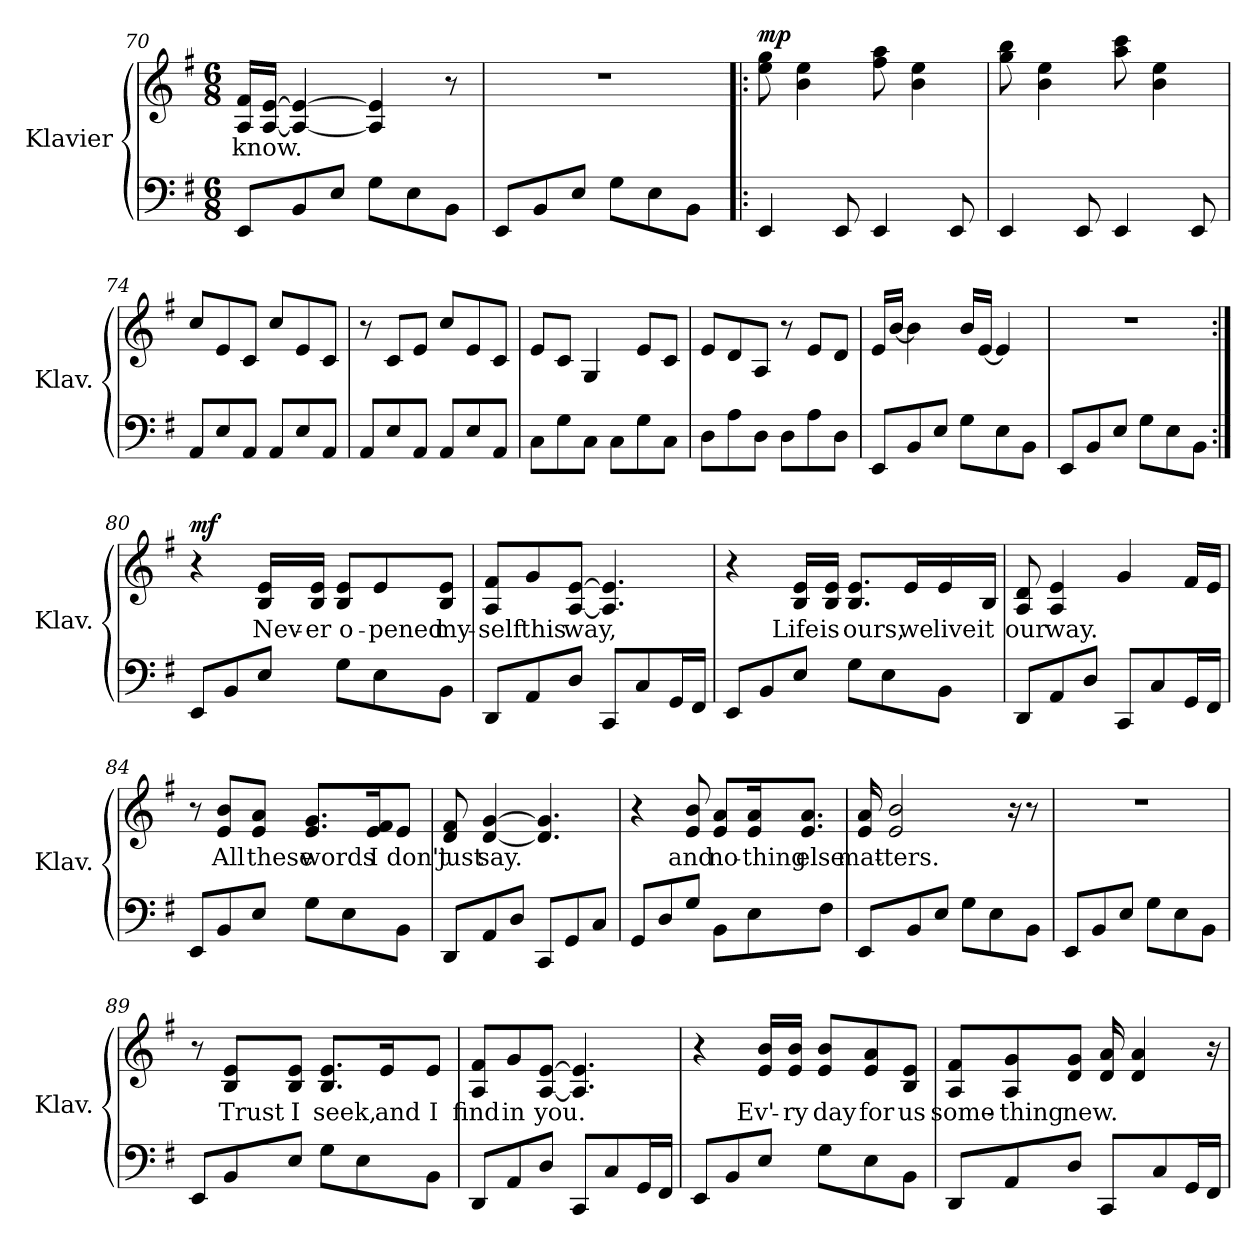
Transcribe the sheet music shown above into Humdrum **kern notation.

**kern	**kern	**text	**dynam
*part1	*part1	*part1	*part1
*staff2	*staff1	*staff1	*staff1/2
*I"Klavier	*	*	*
*I'Klav.	*	*	*
*clefF4	*clefG2	*	*
*k[f#]	*k[f#]	*	*
*M6/8	*M6/8	*	*
=70	=70	=70	=70
8EE/L	16A/ 16f#/LL	know.	.
.	[16A/ [16e/JJ	.	.
8BB/	4A/_ 4e/_	.	.
8E/J	.	.	.
8G\L	4A/] 4e/]	.	.
8E\	.	.	.
8BB\J	8r	.	.
=71	=71	=71	=71
8EE/L	2.r	.	.
8BB/	.	.	.
8E/J	.	.	.
8G\L	.	.	.
8E\	.	.	.
8BB\J	.	.	.
=72!|:	=72!|:	=72!|:	=72!|:
!	!	!	!LO:DY:b=2
4EE/	8ee\ 8gg\	.	mp
.	4b\ 4ee\	.	.
8EE/	.	.	.
4EE/	8ff#\ 8aa\	.	.
.	4b\ 4ee\	.	.
8EE/	.	.	.
=73	=73	=73	=73
4EE/	8gg\ 8bb\	.	.
.	4b\ 4ee\	.	.
8EE/	.	.	.
4EE/	8aa\ 8ccc\	.	.
.	4b\ 4ee\	.	.
8EE/	.	.	.
=74	=74	=74	=74
8AA/L	8cc/L	.	.
8E/	8e/	.	.
8AA/J	8c/J	.	.
8AA/L	8cc/L	.	.
8E/	8e/	.	.
8AA/J	8c/J	.	.
=75	=75	=75	=75
8AA/L	8r	.	.
8E/	8c/L	.	.
8AA/J	8e/J	.	.
8AA/L	8cc/L	.	.
8E/	8e/	.	.
8AA/J	8c/J	.	.
=76	=76	=76	=76
8C\L	8e/L	.	.
8G\	8c/J	.	.
8C\J	4G/	.	.
8C\L	.	.	.
8G\	8e/L	.	.
8C\J	8c/J	.	.
=77	=77	=77	=77
8D\L	8e/L	.	.
8A\	8d/	.	.
8D\J	8A/J	.	.
8D\L	8r	.	.
8A\	8e/L	.	.
8D\J	8d/J	.	.
=78	=78	=78	=78
8EE/L	16e/LL	.	.
.	[16b/JJ	.	.
8BB/	4b\]	.	.
8E/J	.	.	.
8G\L	16b/LL	.	.
.	[16e/JJ	.	.
8E\	4e/]	.	.
8BB\J	.	.	.
=79	=79	=79	=79
8EE/L	2.r	.	.
8BB/	.	.	.
8E/J	.	.	.
8G\L	.	.	.
8E\	.	.	.
8BB\J	.	.	.
=80:|!	=80:|!	=80:|!	=80:|!
!	!	!	!LO:DY:b=2
8EE/L	4r	.	mf
8BB/	.	.	.
8E/J	16B/ 16e/LL	Nev-	.
.	16B/ 16e/JJ	-er	.
8G\L	8B/ 8e/L	o-	.
8E\	8e/	-pened	.
8BB\J	8B/ 8e/J	my-	.
=81	=81	=81	=81
8DD/L	8A/ 8f#/L	-self	.
8AA/	8g/	this	.
8D/J	[8A/ [8e/J	way,	.
8CC/L	4.A/] 4.e/]	.	.
8C/	.	.	.
16GG/L	.	.	.
16FF#/JJ	.	.	.
=82	=82	=82	=82
8EE/L	4r	.	.
8BB/	.	.	.
8E/J	16B/ 16e/LL	Life	.
.	16B/ 16e/JJ	is	.
8G\L	8.B/ 8.e/L	ours,	.
8E\	.	.	.
.	16e/L	we	.
8BB\J	16e/	live	.
.	16B/JJ	it	.
=83	=83	=83	=83
8DD/L	8A/ 8d/	our	.
8AA/	4A/ 4e/	way.	.
8D/J	.	.	.
8CC/L	4g/	.	.
8C/	.	.	.
16GG/L	16f#/LL	.	.
16FF#/JJ	16e/JJ	.	.
=84	=84	=84	=84
8EE/L	8r	.	.
8BB/	8e/ 8b/L	All	.
8E/J	8e/ 8a/J	these	.
8G\L	8.e/ 8.g/L	words	.
8E\	.	.	.
.	16e/ 16f#/K	I	.
8BB\J	8e/J	don't	.
=85	=85	=85	=85
8DD/L	8d/ 8f#/	just	.
8AA/	[4d/ [4g/	say.	.
8D/J	.	.	.
8CC/L	4.d/] 4.g/]	.	.
8GG/	.	.	.
8C/J	.	.	.
=86	=86	=86	=86
8GG/L	4r	.	.
8D/	.	.	.
8G/J	8e/ 8b/	and	.
8BB\L	8e/ 8a/L	no-	.
8E\	16e/ 16a/K	-thing	.
.	8.e/ 8.a/J	else	.
8F#\J	.	.	.
=87	=87	=87	=87
8EE/L	16e/ 16a/	mat-	.
.	2e/ 2b/	-ters.	.
8BB/	.	.	.
8E/J	.	.	.
8G\L	.	.	.
8E\	.	.	.
.	16r	.	.
8BB\J	8r	.	.
=88	=88	=88	=88
8EE/L	2.r	.	.
8BB/	.	.	.
8E/J	.	.	.
8G\L	.	.	.
8E\	.	.	.
8BB\J	.	.	.
=89	=89	=89	=89
8EE/L	8r	.	.
8BB/	8B/ 8e/L	Trust	.
8E/J	8B/ 8e/J	I	.
8G\L	8.B/ 8.e/L	seek,	.
8E\	.	.	.
.	16e/K	and	.
8BB\J	8e/J	I	.
=90	=90	=90	=90
8DD/L	8A/ 8f#/L	find	.
8AA/	8g/	in	.
8D/J	[8A/ [8e/J	you.	.
8CC/L	4.A/] 4.e/]	.	.
8C/	.	.	.
16GG/L	.	.	.
16FF#/JJ	.	.	.
=91	=91	=91	=91
8EE/L	4r	.	.
8BB/	.	.	.
8E/J	16e/ 16b/LL	Ev'-	.
.	16e/ 16b/JJ	-ry	.
8G\L	8e/ 8b/L	day	.
8E\	8e/ 8a/	for	.
8BB\J	8B/ 8e/J	us	.
=92	=92	=92	=92
8DD/L	8A/ 8f#/L	some-	.
8AA/	8A/ 8g/	-thing	.
8D/J	8d/ 8g/J	new.	.
8CC/L	16d/ 16a/	.	.
.	4d/ 4a/	.	.
8C/	.	.	.
16GG/L	.	.	.
16FF#/JJ	16r	.	.
=	=	=	=
*-	*-	*-	*-
